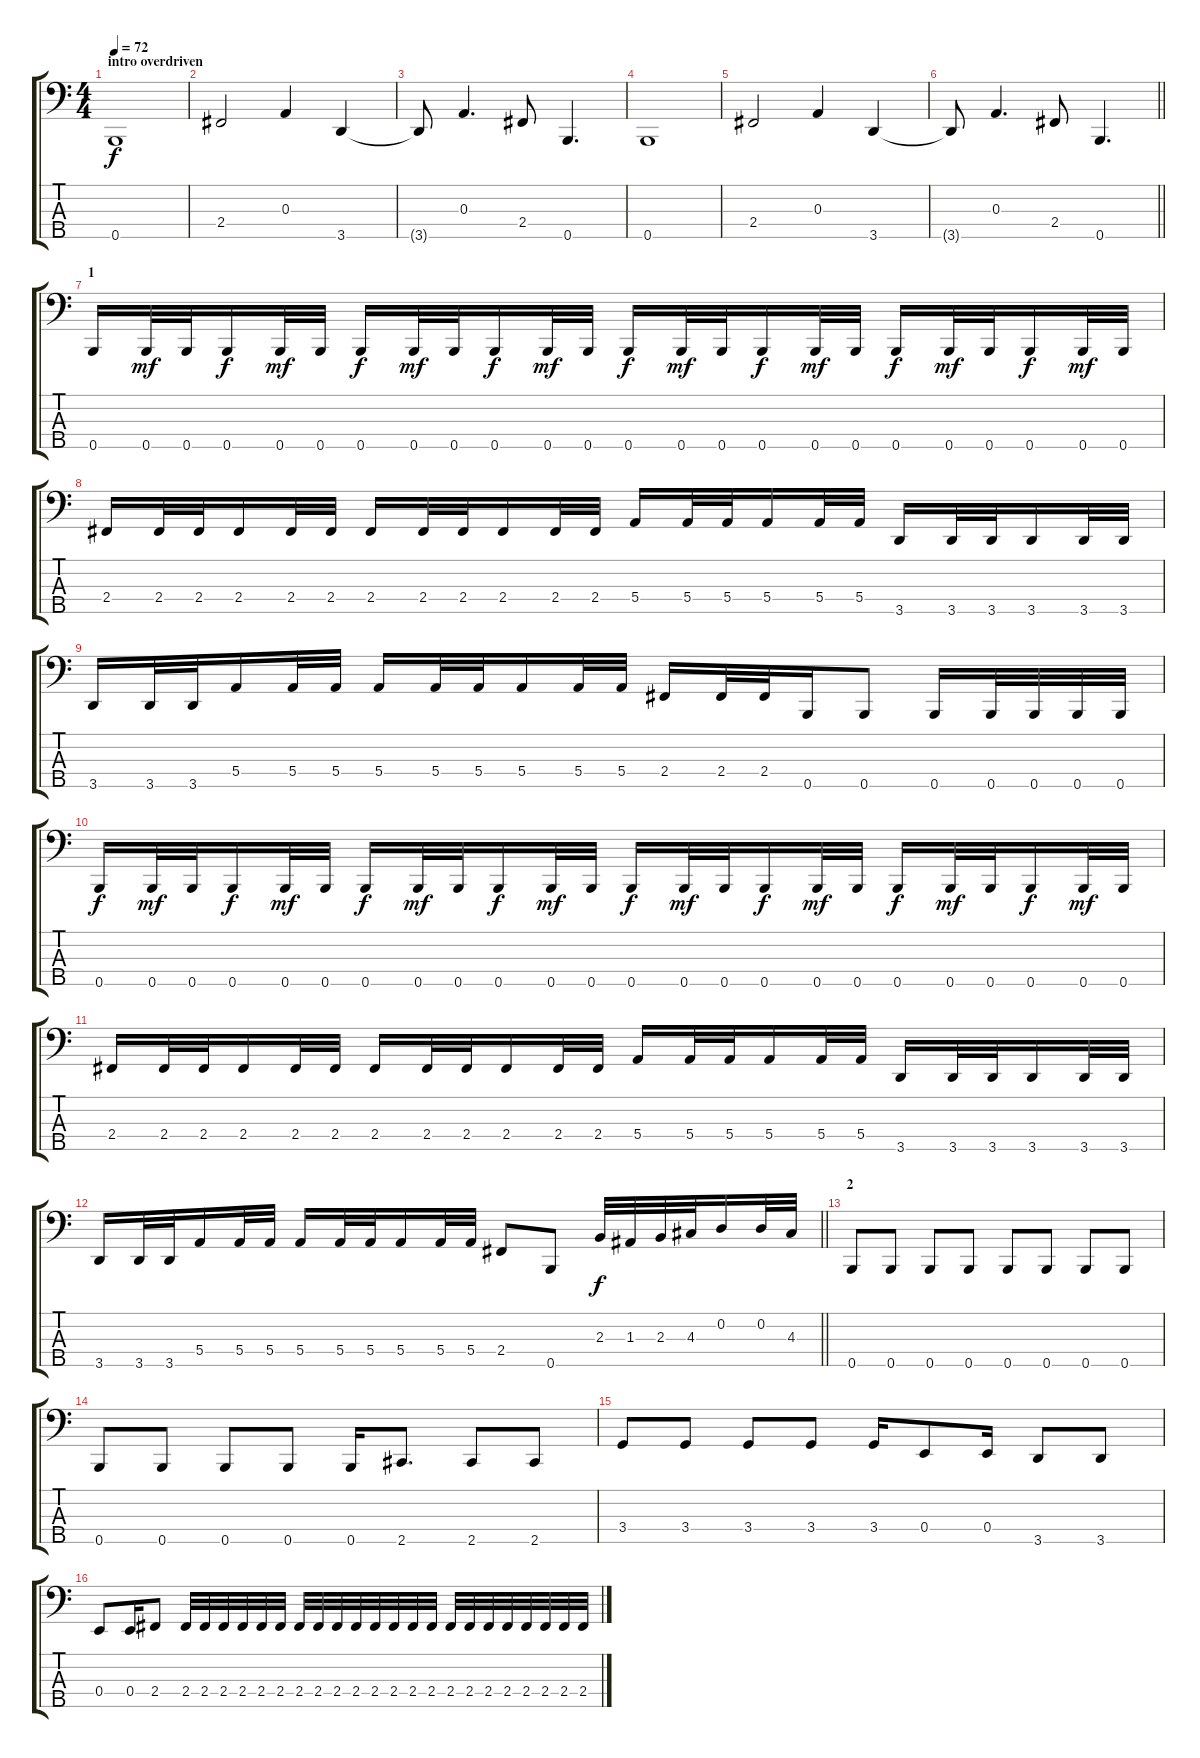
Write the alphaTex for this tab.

\track "" {instrument electricbassfinger}
\staff {score tabs}
\tuning (G2 D2 A1 E1 B0) {hide}
\ts (4 4)
\section ("" "intro overdriven")
\tempo 72
\clef f4
\ks c
0.5.1{dy f} |
2.4.2 0.3.4 3.5.4 |
3.5{t}.8 0.3.4{d} 2.4.8 0.5.4{d} |
0.5.1 |
2.4.2 0.3.4 3.5.4 |
\barLineRight lightlight
3.5{t}.8 0.3.4{d} 2.4.8 0.5.4{d} |
\section ("" "1")
0.5.16 0.5.32{dy mf} 0.5.32 0.5.16{dy f} 0.5.32{dy mf} 0.5.32 0.5.16{dy f} 0.5.32{dy mf} 0.5.32 0.5.16{dy f} 0.5.32{dy mf} 0.5.32 0.5.16{dy f} 0.5.32{dy mf} 0.5.32 0.5.16{dy f} 0.5.32{dy mf} 0.5.32 0.5.16{dy f} 0.5.32{dy mf} 0.5.32 0.5.16{dy f} 0.5.32{dy mf} 0.5.32 |
2.4.16 2.4.32 2.4.32 2.4.16 2.4.32 2.4.32 2.4.16 2.4.32 2.4.32 2.4.16 2.4.32 2.4.32 5.4.16 5.4.32 5.4.32 5.4.16 5.4.32 5.4.32 3.5.16 3.5.32 3.5.32 3.5.16 3.5.32 3.5.32 |
3.5.16 3.5.32 3.5.32 5.4.16 5.4.32 5.4.32 5.4.16 5.4.32 5.4.32 5.4.16 5.4.32 5.4.32 2.4.16 2.4.32 2.4.32 0.5.16 0.5.8 0.5.16 0.5.32 0.5.32 0.5.32 0.5.32 |
0.5.16{dy f} 0.5.32{dy mf} 0.5.32 0.5.16{dy f} 0.5.32{dy mf} 0.5.32 0.5.16{dy f} 0.5.32{dy mf} 0.5.32 0.5.16{dy f} 0.5.32{dy mf} 0.5.32 0.5.16{dy f} 0.5.32{dy mf} 0.5.32 0.5.16{dy f} 0.5.32{dy mf} 0.5.32 0.5.16{dy f} 0.5.32{dy mf} 0.5.32 0.5.16{dy f} 0.5.32{dy mf} 0.5.32 |
2.4.16 2.4.32 2.4.32 2.4.16 2.4.32 2.4.32 2.4.16 2.4.32 2.4.32 2.4.16 2.4.32 2.4.32 5.4.16 5.4.32 5.4.32 5.4.16 5.4.32 5.4.32 3.5.16 3.5.32 3.5.32 3.5.16 3.5.32 3.5.32 |
\barLineRight lightlight
3.5.16 3.5.32 3.5.32 5.4.16 5.4.32 5.4.32 5.4.16 5.4.32 5.4.32 5.4.16 5.4.32 5.4.32 2.4.8 0.5.8 2.3.32{dy f} 1.3.32 2.3.32 4.3.32 0.2.16 0.2.32 4.3.32 |
\section ("" "2")
0.5.8 0.5.8 0.5.8 0.5.8 0.5.8 0.5.8 0.5.8 0.5.8 |
0.5.8 0.5.8 0.5.8 0.5.8 0.5.16 2.5.8{d} 2.5.8 2.5.8 |
3.4.8 3.4.8 3.4.8 3.4.8 3.4.16 0.4.8 0.4.16 3.5.8 3.5.8 |
0.4.8 0.4.16 2.4.8 2.4.32 2.4.32 2.4.32 2.4.32 2.4.32 2.4.32 2.4.32 2.4.32 2.4.32 2.4.32 2.4.32 2.4.32 2.4.32 2.4.32 2.4.32 2.4.32 2.4.32 2.4.32 2.4.32 2.4.32 2.4.32 2.4.32
